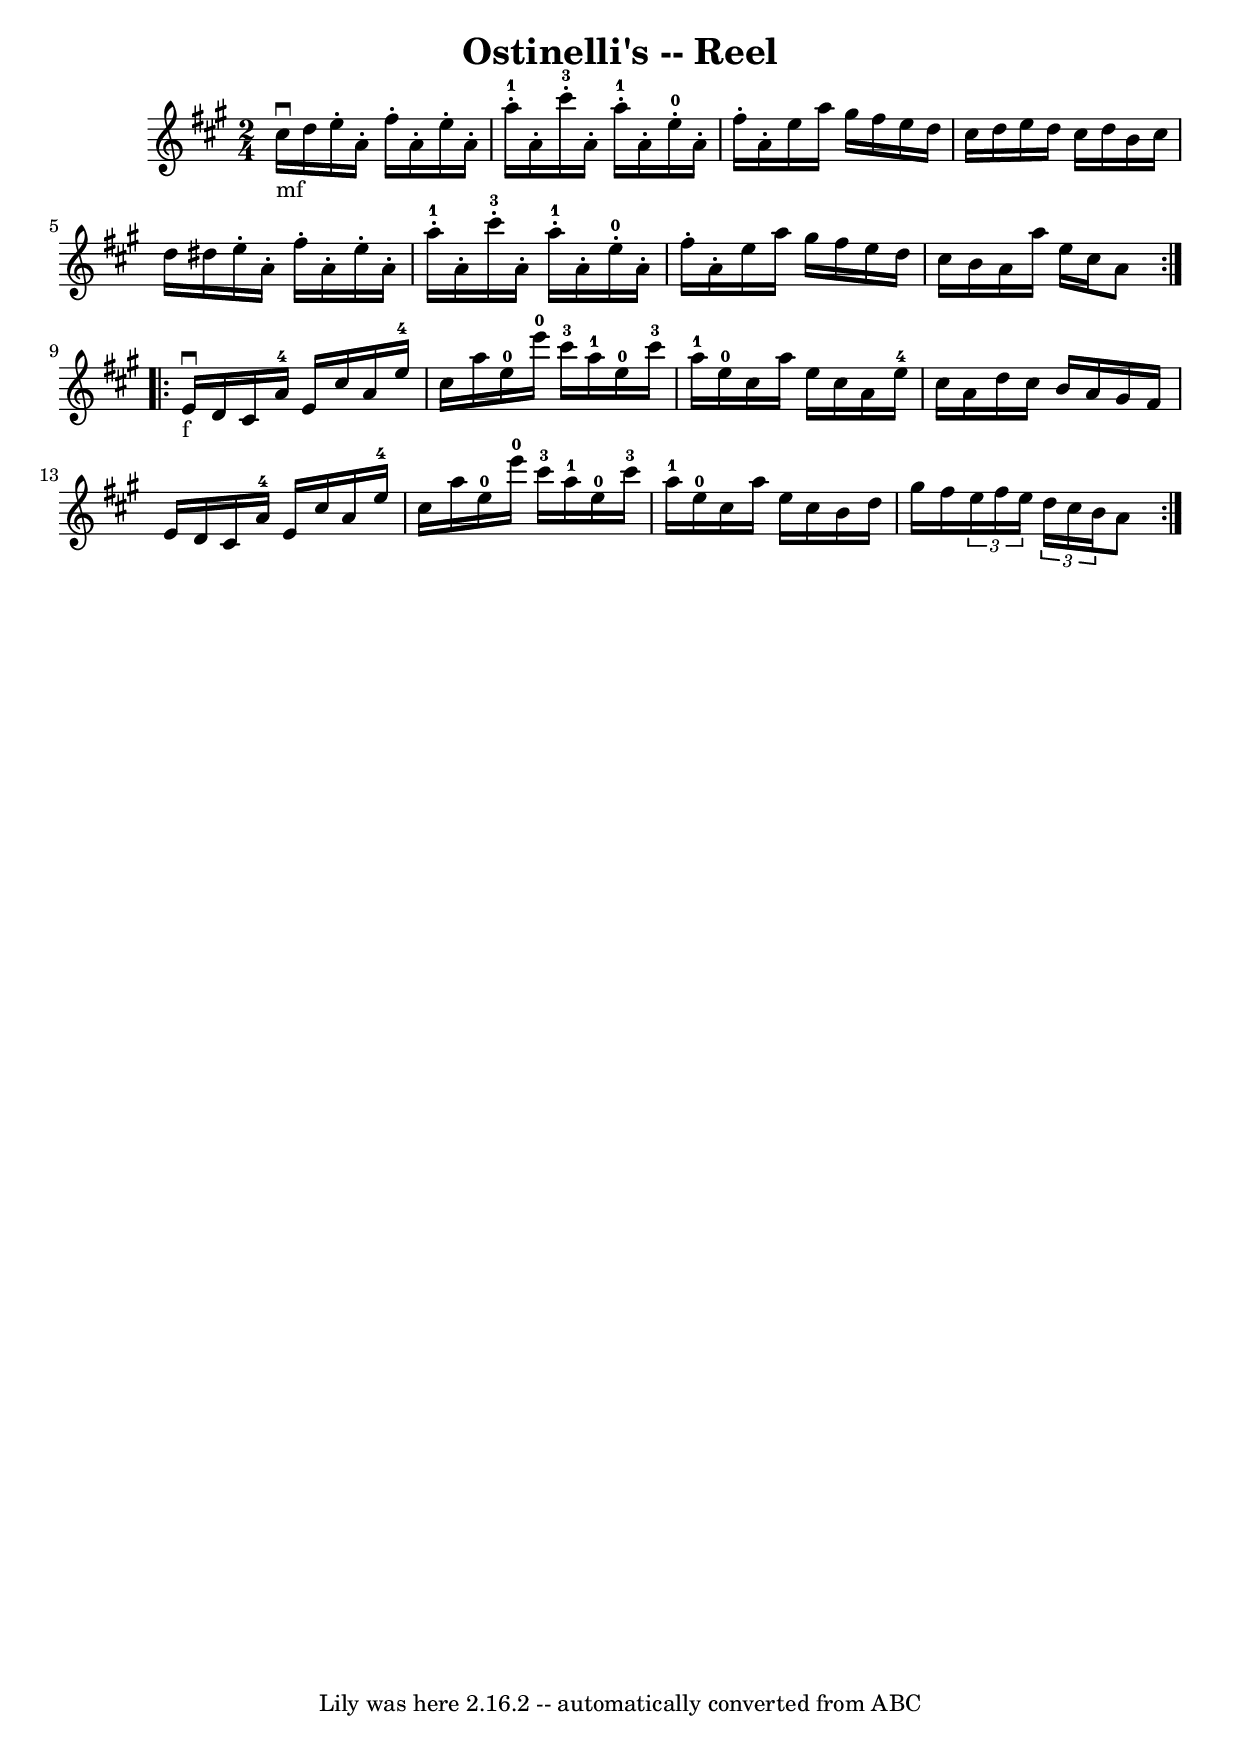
\version "2.16.2"
\include "Mammoth.ily"
\header {
  %% book = "Ryan's Mammoth Collection"
  crossRefNumber = "1"
  footnotes = "\\\\311"
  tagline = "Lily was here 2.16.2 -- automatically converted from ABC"
  title = "Ostinelli's -- Reel"

}
voicedefault =  {



  \repeat volta 2 {

    \time 2/4 
    \key a \major
    cis''16_"mf"^\downbow d''16  |
    e''16-. a'16-. fis''16-. a'16-. e''16-. a'16-. a''16-1-.   
    a'16-.   |
    cis'''16-3-. a'16-. a''16-1-. a'16-.     
    e''16-0-. a'16-. fis''16-. a'16-.   |
    e''16 a''16   
    gis''16 fis''16 e''16 d''16 cis''16 d''16    |
    e''16   
    d''16 cis''16 d''16 b'16 cis''16 d''16 dis''16    |
    
    e''16-. a'16-. fis''16-. a'16-. e''16-. a'16-. a''16-1-. a'16-.   |
    cis'''16-3-. a'16-. a''16-1-.   
    a'16-. e''16-0-. a'16-. fis''16-. a'16-.   |
    e''16  
    a''16 gis''16 fis''16 e''16 d''16 cis''16 b'16    |
    
    a'16 a''16 e''16 cis''16 a'8    
  }     
  \repeat volta 2 {
    e'16 
    _"f"^\downbow d'16  |
    cis'16 a'16-4 e'16 cis''16    
    a'16 e''16-4 cis''16 a''16    |
    e''16-0 e'''16-0  
    cis'''16-3 a''16-1 e''16-0 cis'''16-3 a''16-1 e''16-0   |
    cis''16 a''16 e''16 cis''16 a'16 e''16-4  
    cis''16 a'16    |
    d''16 cis''16 b'16 a'16 gis'16    
    fis'16 e'16 d'16    |
    cis'16 a'16-4 e'16 cis''16    
    a'16 e''16-4 cis''16 a''16    |
    e''16-0 e'''16-0  
    cis'''16-3 a''16-1 e''16-0 cis'''16-3 a''16-1 e''16-0   |
    cis''16 a''16 e''16 cis''16 b'16 d''16    
    gis''16 fis''16    |
    \times 2/3 { e''16 fis''16 e''16  
	       }   
    \times 2/3 { d''16 cis''16 b'16  
	       } a'8  
  }   

}

\score{
  <<

    \context Staff="default"
    {
      \voicedefault 
      
    }

  >>
  \layout {
    
  }
  \midi {
  }

}
